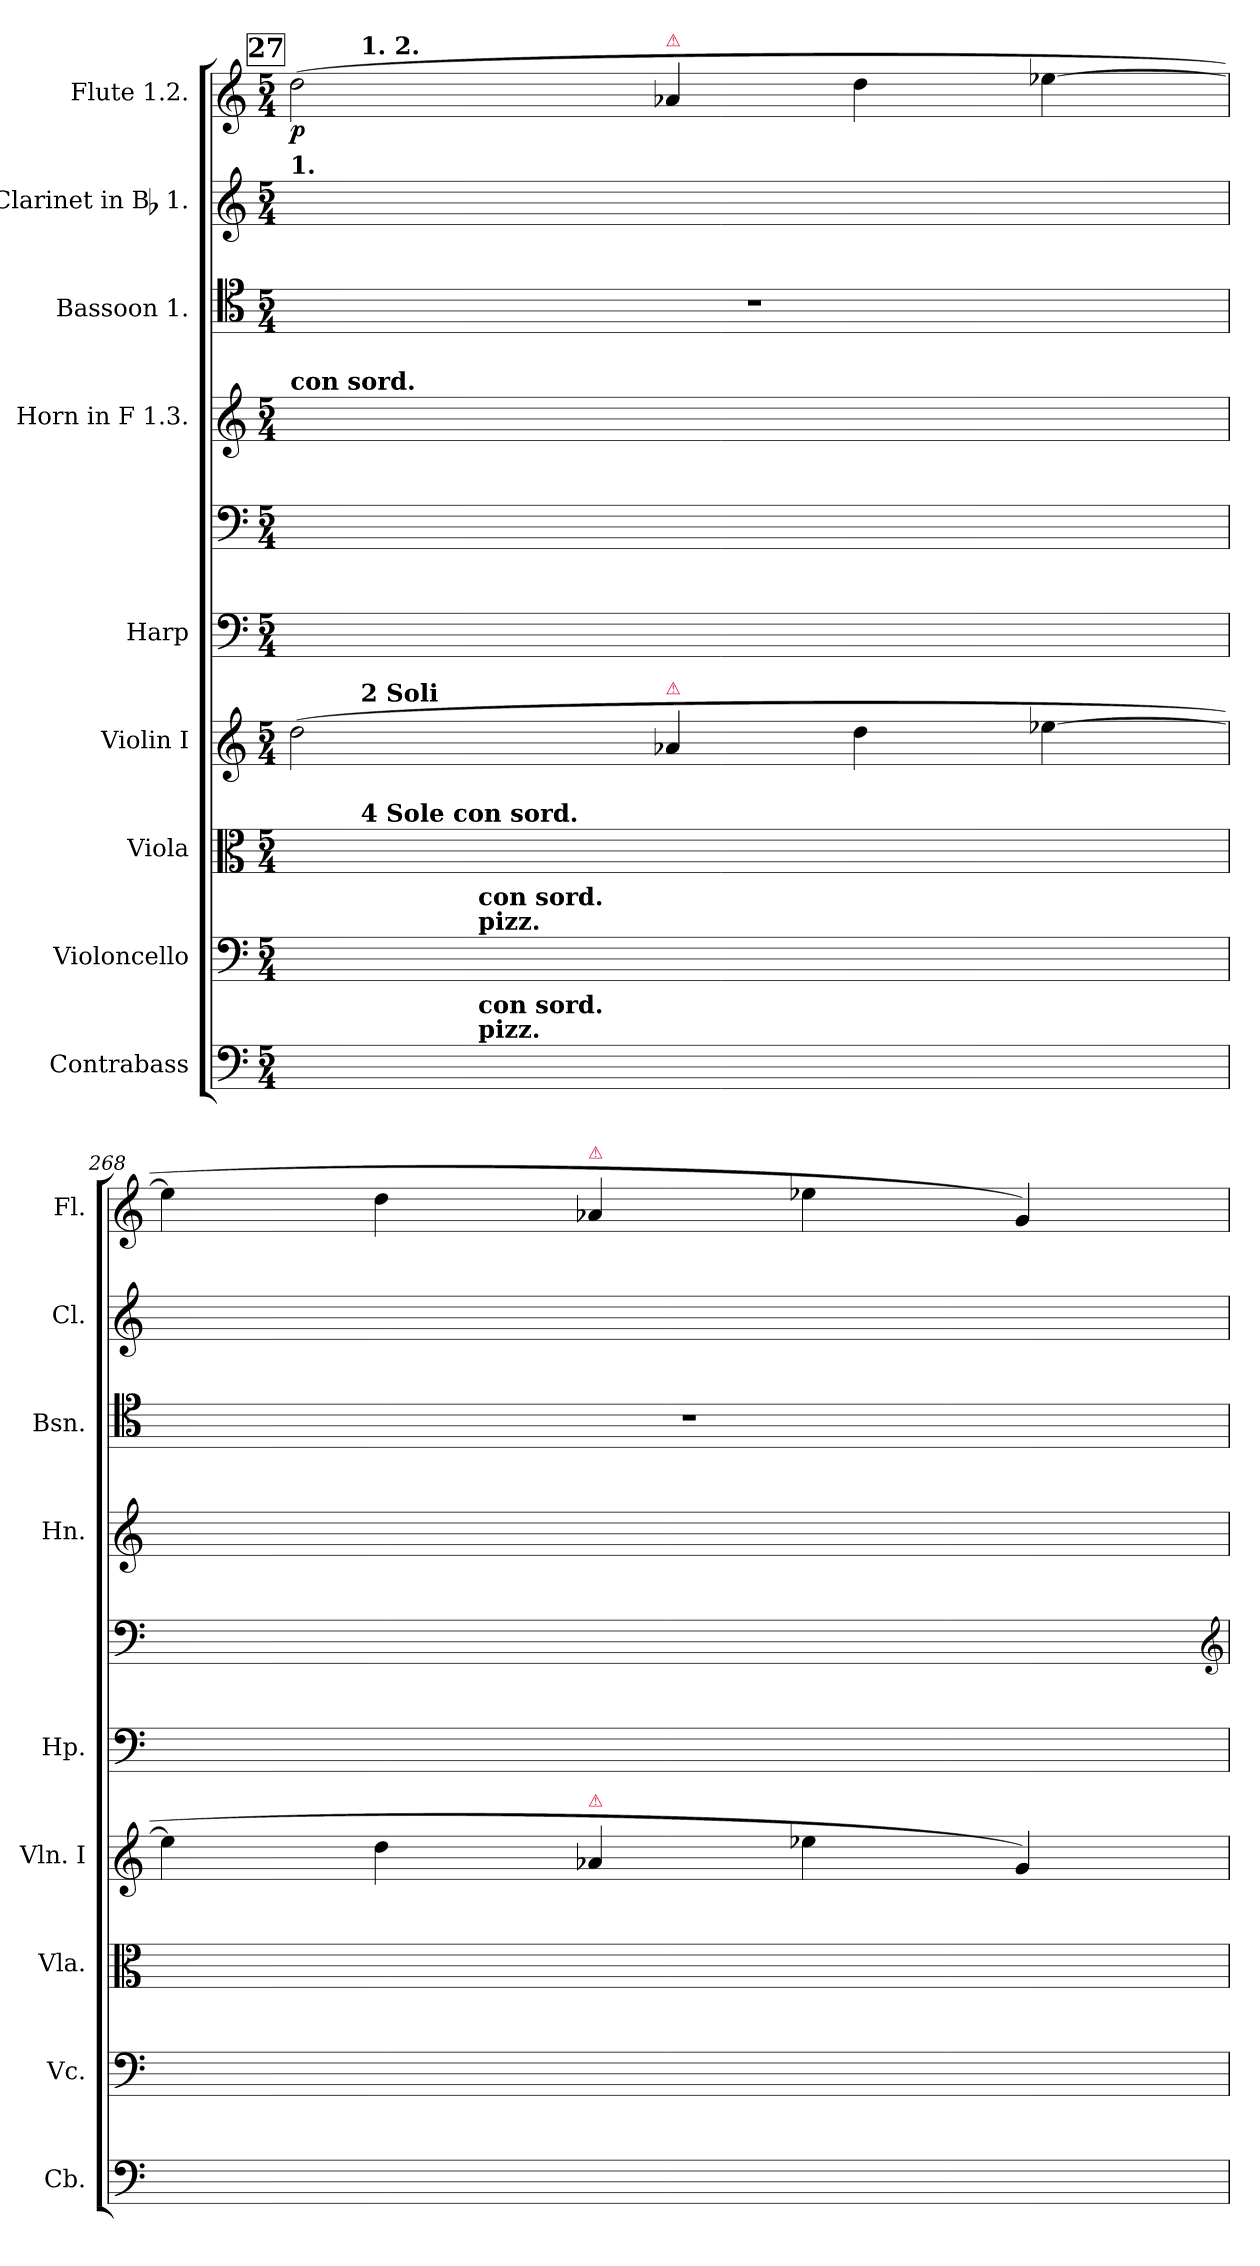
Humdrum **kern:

**kern	**kern	**kern	**kern	**kern	**kern	**kern	**kern	**kern	**kern	**dynam
*part9	*part8	*part7	*part6	*part5	*part5	*part4	*part3	*part2	*part1	*part1
*staff10	*staff9	*staff8	*staff7	*staff6	*staff5	*staff4	*staff3	*staff2	*staff1	*staff1
*I"Contrabass	*I"Violoncello	*I"Viola	*I"Violin I	*I"Harp	*	*I"Horn in F 1.3.	*I"Bassoon 1.	*I"Clarinet in Bb 1.	*I"Flute 1.2.	*
*I'Cb.	*I'Vc.	*I'Vla.	*I'Vln. I	*I'Hp.	*	*I'Hn.	*I'Bsn.	*I'Cl.	*I'Fl.	*
*clefF4	*clefF4	*clefC3	*clefG2	*clefF4	*clefF4	*clefG2	*clefC4	*clefG2	*clefG2	*
*ITrd7c12	*	*	*	*	*	*ITrd4c7	*	*ITrd1c2	*	*
*k[]	*k[]	*k[]	*k[]	*k[]	*k[]	*k[b-]	*k[]	*k[b-e-]	*k[]	*
*M5/4	*M5/4	*M5/4	*M5/4	*M5/4	*M5/4	*M5/4	*M5/4	*M5/4	*M5/4	*
!!LO:REH:place=s1:t=27
=267	=267	=267	=267	=267	=267	=267	=267	=267	=267	=267
!	!	!	!	!	!	!	!	!LO:TX:a:B:t=1.	!	!
!	!	!	!	!	!	!LO:TX:a:B:t=con sord.	!	!	!	!
*	*	*	*^	*	*	*	*	*	*^	*
4ryy	4ryy	32ryy	(2dd	16.ryy	4ryy	4ryy	1ryy	4%5r	1ryy	(>2dd	16.ryy	p
.	.	32ryy	.	.	.	.	.	.	.	.	.	.
.	.	32ryy	.	.	.	.	.	.	.	.	.	.
!	!	!	!	!	!	!	!	!	!	!	!LO:TX:a:B:t=1. 2.	!
!	!	!	!	!LO:TX:a:B:t=2 Soli	!	!	!	!	!	!	!	!
!	!	!LO:TX:a:B:t=4 Sole con sord.	!	!	!	!	!	!	!	!	!	!
.	.	32ryy	.	1ryy	.	.	.	.	.	.	1ryy	.
.	.	32ryy	.	.	.	.	.	.	.	.	.	.
.	.	32ryy	.	.	.	.	.	.	.	.	.	.
.	.	32ryy	.	.	.	.	.	.	.	.	.	.
.	.	32ryy	.	.	.	.	.	.	.	.	.	.
!	!LO:TX:a:B:t=pizz.	!	!	!	!	!	!	!	!	!	!	!
!	!LO:TX:a:B:t=con sord.	!	!	!	!	!	!	!	!	!	!	!
!LO:TX:a:B:t=pizz.	!	!	!	!	!	!	!	!	!	!	!	!
!LO:TX:a:B:t=con sord.	!	!	!	!	!	!	!	!	!	!	!	!
4ryy	4ryy	32ryy	.	.	4ryy	4ryy	.	.	.	.	.	.
.	.	32ryy	.	.	.	.	.	.	.	.	.	.
.	.	32ryy	.	.	.	.	.	.	.	.	.	.
.	.	32ryy	.	.	.	.	.	.	.	.	.	.
.	.	32ryy	.	.	.	.	.	.	.	.	.	.
.	.	32ryy	.	.	.	.	.	.	.	.	.	.
.	.	32ryy	.	.	.	.	.	.	.	.	.	.
.	.	32ryy	.	.	.	.	.	.	.	.	.	.
!	!	!	!	!	!	!	!	!	!	!LO:TX:a:color=crimson:t=⚠	!	!
!	!	!	!LO:TX:a:color=crimson:t=⚠	!	!	!	!	!	!	!	!	!
4ryy	4ryy	32ryy	4a-X	.	4ryy	4ryy	.	.	.	4a-X	.	.
.	.	32ryy	.	.	.	.	.	.	.	.	.	.
.	.	32ryy	.	.	.	.	.	.	.	.	.	.
.	.	32ryy	.	.	.	.	.	.	.	.	.	.
.	.	32ryy	.	.	.	.	.	.	.	.	.	.
.	.	32ryy	.	.	.	.	.	.	.	.	.	.
.	.	32ryy	.	.	.	.	.	.	.	.	.	.
.	.	32ryy	.	.	.	.	.	.	.	.	.	.
4ryy	4ryy	32ryy	4dd	.	2ryy	2ryy	.	.	.	4dd	.	.
.	.	32ryy	.	.	.	.	.	.	.	.	.	.
.	.	32ryy	.	.	.	.	.	.	.	.	.	.
.	.	32ryy	.	.	.	.	.	.	.	.	.	.
.	.	32ryy	.	.	.	.	.	.	.	.	.	.
.	.	32ryy	.	.	.	.	.	.	.	.	.	.
.	.	32ryy	.	.	.	.	.	.	.	.	.	.
.	.	32ryy	.	.	.	.	.	.	.	.	.	.
4ryy	4ryy	32ryy	[4ee-X	.	.	.	4ryy	.	4ryy	[4ee-X	.	.
.	.	32ryy	.	.	.	.	.	.	.	.	.	.
.	.	32ryy	.	.	.	.	.	.	.	.	.	.
.	.	32ryy	.	8ryy	.	.	.	.	.	.	8ryy	.
.	.	32ryy	.	.	.	.	.	.	.	.	.	.
.	.	32ryy	.	.	.	.	.	.	.	.	.	.
.	.	32ryy	.	.	.	.	.	.	.	.	.	.
.	.	32ryy	.	32ryy	.	.	.	.	.	.	32ryy	.
*	*	*	*v	*v	*	*	*	*	*	*v	*v	*
=268	=268	=268	=268	=268	=268	=268	=268	=268	=268	=268
4ryy	4ryy	32ryy	4ee-]	4%5ryy	4%5ryy	1ryy	4%5r	1ryy	4ee-]	.
.	.	32ryy	.	.	.	.	.	.	.	.
.	.	32ryy	.	.	.	.	.	.	.	.
.	.	32ryy	.	.	.	.	.	.	.	.
.	.	32ryy	.	.	.	.	.	.	.	.
.	.	32ryy	.	.	.	.	.	.	.	.
.	.	32ryy	.	.	.	.	.	.	.	.
.	.	32ryy	.	.	.	.	.	.	.	.
4ryy	4ryy	32ryy	4dd	.	.	.	.	.	4dd	.
.	.	32ryy	.	.	.	.	.	.	.	.
.	.	32ryy	.	.	.	.	.	.	.	.
.	.	32ryy	.	.	.	.	.	.	.	.
.	.	32ryy	.	.	.	.	.	.	.	.
.	.	32ryy	.	.	.	.	.	.	.	.
.	.	32ryy	.	.	.	.	.	.	.	.
.	.	32ryy	.	.	.	.	.	.	.	.
!	!	!	!	!	!	!	!	!	!LO:TX:a:color=crimson:t=⚠	!
!	!	!	!LO:TX:a:color=crimson:t=⚠	!	!	!	!	!	!	!
4ryy	4ryy	32ryy	4a-X	.	.	.	.	.	4a-X	.
.	.	32ryy	.	.	.	.	.	.	.	.
.	.	32ryy	.	.	.	.	.	.	.	.
.	.	32ryy	.	.	.	.	.	.	.	.
.	.	32ryy	.	.	.	.	.	.	.	.
.	.	32ryy	.	.	.	.	.	.	.	.
.	.	32ryy	.	.	.	.	.	.	.	.
.	.	32ryy	.	.	.	.	.	.	.	.
4ryy	4ryy	32ryy	4ee-X	.	.	.	.	.	4ee-X	.
.	.	32ryy	.	.	.	.	.	.	.	.
.	.	32ryy	.	.	.	.	.	.	.	.
.	.	32ryy	.	.	.	.	.	.	.	.
.	.	32ryy	.	.	.	.	.	.	.	.
.	.	32ryy	.	.	.	.	.	.	.	.
.	.	32ryy	.	.	.	.	.	.	.	.
.	.	32ryy	.	.	.	.	.	.	.	.
4ryy	4ryy	32ryy	4g)	.	.	4ryy	.	4ryy	4g)	.
.	.	32ryy	.	.	.	.	.	.	.	.
.	.	32ryy	.	.	.	.	.	.	.	.
.	.	32ryy	.	.	.	.	.	.	.	.
.	.	32ryy	.	.	.	.	.	.	.	.
.	.	32ryy	.	.	.	.	.	.	.	.
.	.	32ryy	.	.	.	.	.	.	.	.
.	.	32ryy	.	.	.	.	.	.	.	.
*	*	*	*	*	*clefG2	*	*	*	*	*
=	=	=	=	=	=	=	=	=	=	=
*-	*-	*-	*-	*-	*-	*-	*-	*-	*-	*-
